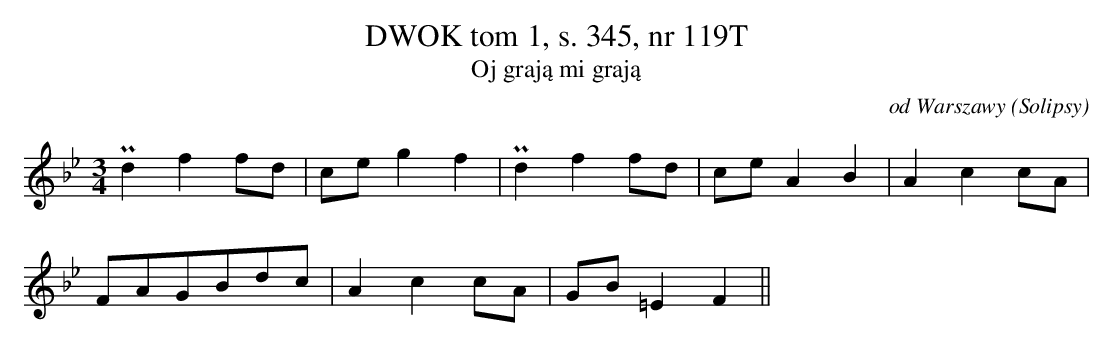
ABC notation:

X:1
T: DWOK tom 1, s. 345, nr 119T
T: Oj grają mi grają
O: od Warszawy (Solipsy)
M: 3/4
L: 1/8
K: Bb
Pd2f2fd | ceg2f2 | Pd2f2fd | ceA2B2 | A2c2cA |
FAGBdc | A2c2cA | GB=E2F2 ||
